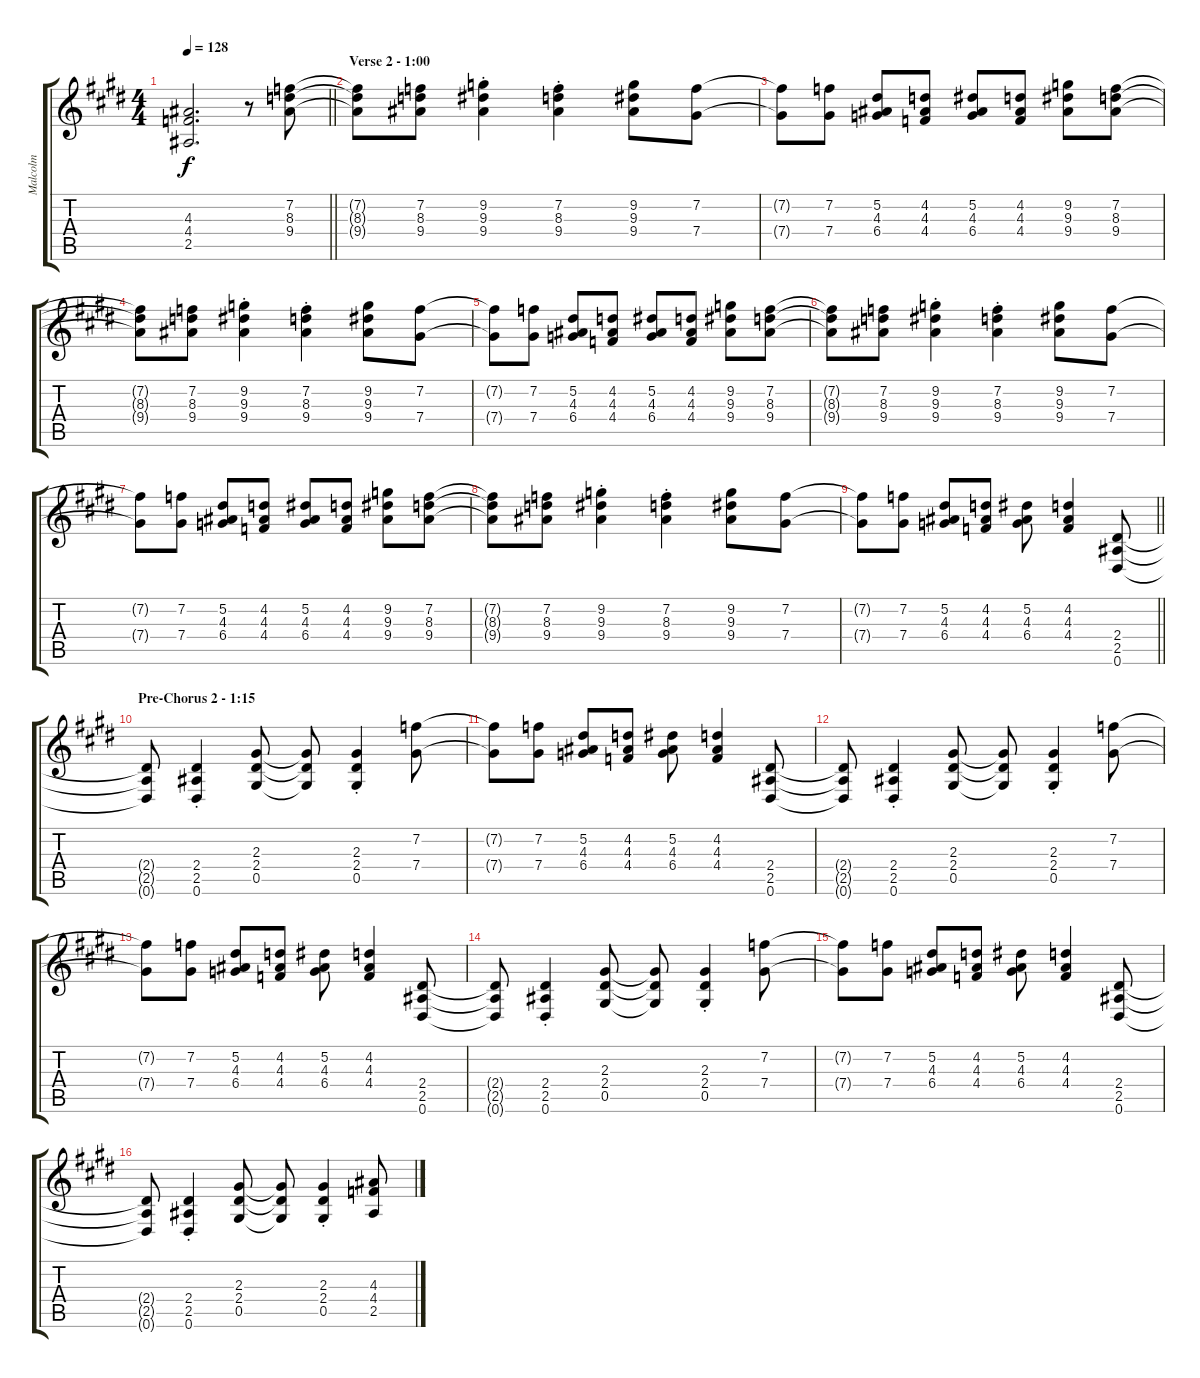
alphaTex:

\track ("Malcolm" "Malcolm") {instrument distortionguitar}
\staff {score tabs}
\tuning (Eb4 Bb3 Gb3 Db3 Ab2 Eb2) {hide}
\ts (4 4)
\tempo 128
\clef g2
\barLineRight lightlight
\ks e
(4.3 4.4 2.5).2{d dy f} r.8 (7.2 8.3 9.4).8 |
\section ("" "Verse 2 - 1:00")
(7.2{t} 8.3{t} 9.4{t}).8 (7.2 8.3 9.4).8 (9.2{st} 9.3{st} 9.4{st}).4 (7.2{st} 8.3{st} 9.4{st}).4 (9.2 9.3 9.4).8 (7.2 7.4).8 |
(7.2{t} 7.4{t}).8 (7.2 7.4).8 (5.2 4.3 6.4).8 (4.2 4.3 4.4).8 (5.2 4.3 6.4).8 (4.2 4.3 4.4).8 (9.2 9.3 9.4).8 (7.2 8.3 9.4).8 |
(7.2{t} 8.3{t} 9.4{t}).8 (7.2 8.3 9.4).8 (9.2{st} 9.3{st} 9.4{st}).4 (7.2{st} 8.3{st} 9.4{st}).4 (9.2 9.3 9.4).8 (7.2 7.4).8 |
(7.2{t} 7.4{t}).8 (7.2 7.4).8 (5.2 4.3 6.4).8 (4.2 4.3 4.4).8 (5.2 4.3 6.4).8 (4.2 4.3 4.4).8 (9.2 9.3 9.4).8 (7.2 8.3 9.4).8 |
(7.2{t} 8.3{t} 9.4{t}).8 (7.2 8.3 9.4).8 (9.2{st} 9.3{st} 9.4{st}).4 (7.2{st} 8.3{st} 9.4{st}).4 (9.2 9.3 9.4).8 (7.2 7.4).8 |
(7.2{t} 7.4{t}).8 (7.2 7.4).8 (5.2 4.3 6.4).8 (4.2 4.3 4.4).8 (5.2 4.3 6.4).8 (4.2 4.3 4.4).8 (9.2 9.3 9.4).8 (7.2 8.3 9.4).8 |
(7.2{t} 8.3{t} 9.4{t}).8 (7.2 8.3 9.4).8 (9.2{st} 9.3{st} 9.4{st}).4 (7.2{st} 8.3{st} 9.4{st}).4 (9.2 9.3 9.4).8 (7.2 7.4).8 |
\barLineRight lightlight
(7.2{t} 7.4{t}).8 (7.2 7.4).8 (5.2 4.3 6.4).8 (4.2 4.3 4.4).8 (5.2 4.3 6.4).8 (4.2 4.3 4.4).4 (2.4 2.5 0.6).8 |
\section ("" "Pre-Chorus 2 - 1:15")
(2.4{t} 2.5{t} 0.6{t}).8 (2.4{st} 2.5{st} 0.6{st}).4 (2.3 2.4 0.5).8 (2.3{t} 2.4{t} 0.5{t}).8 (2.3{st} 2.4{st} 0.5{st}).4 (7.2 7.4).8 |
(7.2{t} 7.4{t}).8 (7.2 7.4).8 (5.2 4.3 6.4).8 (4.2 4.3 4.4).8 (5.2 4.3 6.4).8 (4.2 4.3 4.4).4 (2.4 2.5 0.6).8 |
(2.4{t} 2.5{t} 0.6{t}).8 (2.4{st} 2.5{st} 0.6{st}).4 (2.3 2.4 0.5).8 (2.3{t} 2.4{t} 0.5{t}).8 (2.3{st} 2.4{st} 0.5{st}).4 (7.2 7.4).8 |
(7.2{t} 7.4{t}).8 (7.2 7.4).8 (5.2 4.3 6.4).8 (4.2 4.3 4.4).8 (5.2 4.3 6.4).8 (4.2 4.3 4.4).4 (2.4 2.5 0.6).8 |
(2.4{t} 2.5{t} 0.6{t}).8 (2.4{st} 2.5{st} 0.6{st}).4 (2.3 2.4 0.5).8 (2.3{t} 2.4{t} 0.5{t}).8 (2.3{st} 2.4{st} 0.5{st}).4 (7.2 7.4).8 |
(7.2{t} 7.4{t}).8 (7.2 7.4).8 (5.2 4.3 6.4).8 (4.2 4.3 4.4).8 (5.2 4.3 6.4).8 (4.2 4.3 4.4).4 (2.4 2.5 0.6).8 |
(2.4{t} 2.5{t} 0.6{t}).8 (2.4{st} 2.5{st} 0.6{st}).4 (2.3 2.4 0.5).8 (2.3{t} 2.4{t} 0.5{t}).8 (2.3{st} 2.4{st} 0.5{st}).4 (4.3 4.4 2.5).8
